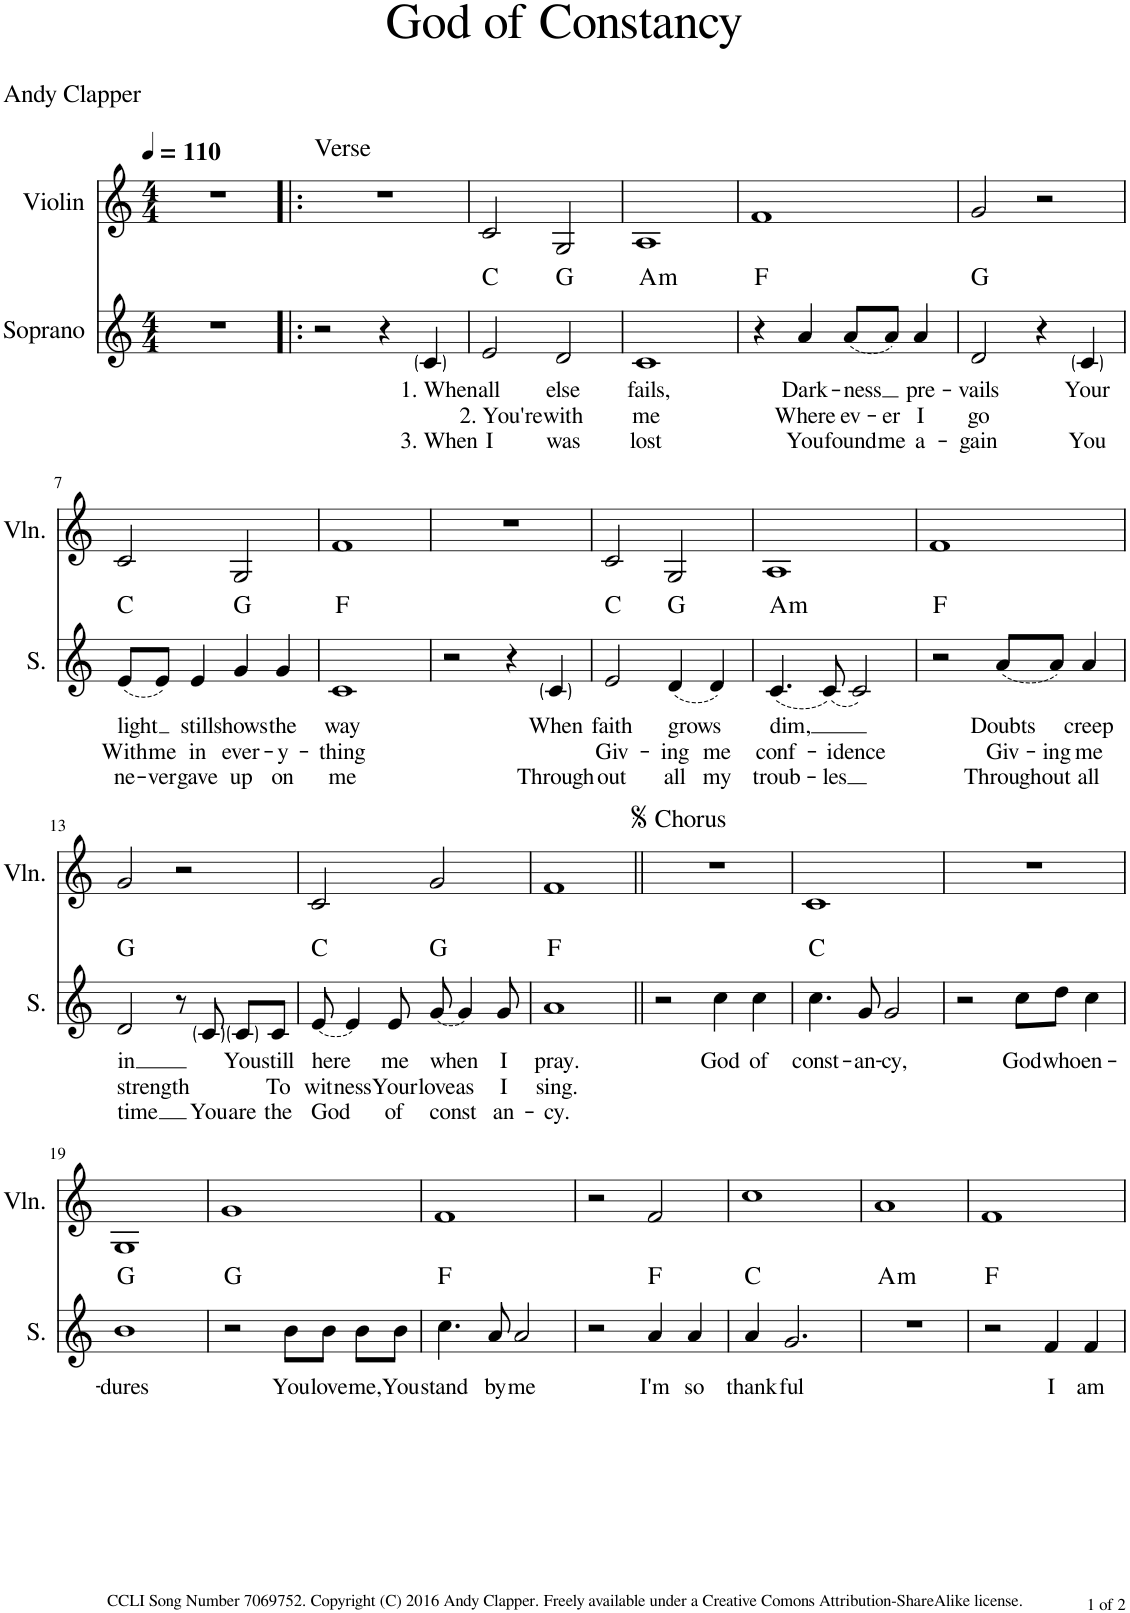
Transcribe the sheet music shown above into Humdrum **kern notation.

**kern	**text	**text	**text	**harte	**kern
*part2	*part2	*part2	*part2	*part2	*part1
*staff2	*staff2	*staff2	*staff2	*	*staff1
*I"Soprano	*	*	*	*	*I"Violin
*I'S.	*	*	*	*	*I'Vln.
*clefG2	*	*	*	*	*clefG2
*k[]	*	*	*	*	*k[]
*M4/4	*	*	*	*	*M4/4
*MM110	*	*	*	*	*MM110
=1	=1	=1	=1	=1	=1
1r	.	.	.	.	1r
=2!|:	=2!|:	=2!|:	=2!|:	=2!|:	=2!|:
!	!	!	!	!	!LO:TX:a:t=Verse
2r	.	.	.	.	1r
4r	.	.	.	.	.
!	!LO:LY:b	!	!LO:LY:b	!	!
4c/	1. When	.	3. When	.	.
=3	=3	=3	=3	=3	=3
!	!LO:LY:b	!LO:LY:b	!LO:LY:b	!	!
2e/	all	2. You're	I	C:maj	2c/
!	!LO:LY:b	!LO:LY:b	!LO:LY:b	!	!
2d/	else	with	was	G:maj	2G/
=4	=4	=4	=4	=4	=4
!	!LO:LY:b	!LO:LY:b	!LO:LY:b	!LO:H:kt=m	!
1c	fails,	me	lost	A:min	1A
=5	=5	=5	=5	=5	=5
4r	.	.	.	F:maj	1f
!	!LO:LY:b	!LO:LY:b	!LO:LY:b	!	!
4a/	Dark-	Where	You	.	.
!	!LO:LY:b	!LO:LY:b	!LO:LY:b	!	!
(8a/L	-ness	ev-	found	.	.
!	!	!LO:LY:b	!LO:LY:b	!	!
8a/J)	.	-er	me	.	.
!	!LO:LY:b	!LO:LY:b	!LO:LY:b	!	!
4a/	pre-	I	a-	.	.
=6	=6	=6	=6	=6	=6
!	!LO:LY:b	!LO:LY:b	!LO:LY:b	!	!
2d/	-vails	go	-gain	G:maj	2g/
4r	.	.	.	.	2r
!	!LO:LY:b	!	!LO:LY:b	!	!
4c/	Your	.	You	.	.
!!LO:LB:g=z
=7	=7	=7	=7	=7	=7
!	!LO:LY:b	!LO:LY:b	!LO:LY:b	!	!
(8e/L	light	With	ne-	C:maj	2c/
!	!	!LO:LY:b	!LO:LY:b	!	!
8e/J)	.	me	-ver	.	.
!	!LO:LY:b	!LO:LY:b	!LO:LY:b	!	!
4e/	still	in	gave	.	.
!	!LO:LY:b	!LO:LY:b	!LO:LY:b	!	!
4g/	shows	ever-	up	G:maj	2G/
!	!LO:LY:b	!LO:LY:b	!LO:LY:b	!	!
4g/	the	-y-	on	.	.
=8	=8	=8	=8	=8	=8
!	!LO:LY:b	!LO:LY:b	!LO:LY:b	!	!
1c	way	-thing	me	F:maj	1f
=9	=9	=9	=9	=9	=9
2r	.	.	.	.	1r
4r	.	.	.	.	.
!	!LO:LY:b	!	!LO:LY:b	!	!
4c/	When	.	Through-	.	.
=10	=10	=10	=10	=10	=10
!	!LO:LY:b	!LO:LY:b	!LO:LY:b	!	!
2e/	faith	Giv-	-out	C:maj	2c/
!	!LO:LY:b	!LO:LY:b	!LO:LY:b	!	!
(4d/	grows	-ing	all	G:maj	2G/
!	!	!LO:LY:b	!LO:LY:b	!	!
4d/)	.	me	my	.	.
=11	=11	=11	=11	=11	=11
!	!LO:LY:b	!LO:LY:b	!LO:LY:b	!LO:H:kt=m	!
(4.c/	dim,	conf-	troub-	A:min	1A
!	!	!LO:LY:b	!LO:LY:b	!	!
(8c/)	.	-i-	-les	.	.
!	!	!LO:LY:b	!	!	!
2c/)	.	-dence	.	.	.
=12	=12	=12	=12	=12	=12
2r	.	.	.	F:maj	1f
!	!LO:LY:b	!LO:LY:b	!LO:LY:b	!	!
(8a/L	Doubts	Giv-	Through-	.	.
!	!	!LO:LY:b	!LO:LY:b	!	!
8a/J)	.	-ing	-out	.	.
!	!LO:LY:b	!LO:LY:b	!LO:LY:b	!	!
4a/	creep	me	all	.	.
!!LO:LB:g=z
=13	=13	=13	=13	=13	=13
!	!LO:LY:b	!LO:LY:b	!LO:LY:b	!	!
2d/	in	strength	time	G:maj	2g/
8r	.	.	.	.	2r
!	!	!	!LO:LY:b	!	!
8c/	.	.	You	.	.
!	!LO:LY:b	!	!LO:LY:b	!	!
8c/L	You	.	are	.	.
!	!LO:LY:b	!LO:LY:b	!LO:LY:b	!	!
8c/J	still	To	the	.	.
=14	=14	=14	=14	=14	=14
!LO:T:dash	!LO:LY:b	!LO:LY:b	!LO:LY:b	!	!
[8e/	here	wit-	God	C:maj	2c/
!	!	!LO:LY:b	!	!	!
4e/]	.	-ness	.	.	.
!	!LO:LY:b	!LO:LY:b	!LO:LY:b	!	!
8e/	me	Your	of	.	.
!LO:T:dash	!LO:LY:b	!LO:LY:b	!LO:LY:b	!	!
[8g/	when	love	const	G:maj	2g/
!	!	!LO:LY:b	!	!	!
4g/]	.	as	.	.	.
!	!LO:LY:b	!LO:LY:b	!LO:LY:b	!	!
8g/	I	I	an-	.	.
=15	=15	=15	=15	=15	=15
!	!LO:LY:b	!LO:LY:b	!LO:LY:b	!	!
1a	pray.	sing.	-cy.	F:maj	1f
=16||	=16||	=16||	=16||	=16||	=16||
!	!	!	!	!	!LO:TX:a:t=Chorus
2r	.	.	.	.	1r
!	!LO:LY:b	!	!	!	!
4cc\	God	.	.	.	.
!	!LO:LY:b	!	!	!	!
4cc\	of	.	.	.	.
=17	=17	=17	=17	=17	=17
!	!LO:LY:b	!	!	!	!
4.cc\	const-	.	.	C:maj	1c
!	!LO:LY:b	!	!	!	!
8g/	-an-	.	.	.	.
!	!LO:LY:b	!	!	!	!
2g/	-cy,	.	.	.	.
=18	=18	=18	=18	=18	=18
2r	.	.	.	.	1r
!	!LO:LY:b	!	!	!	!
8cc\L	God	.	.	.	.
!	!LO:LY:b	!	!	!	!
8dd\J	who	.	.	.	.
!	!LO:LY:b	!	!	!	!
4cc\	en-	.	.	.	.
!!LO:LB:g=z
=19	=19	=19	=19	=19	=19
!	!LO:LY:b	!	!	!	!
1b	-dures	.	.	G:maj	1G
=20	=20	=20	=20	=20	=20
2r	.	.	.	G:maj	1g
!	!LO:LY:b	!	!	!	!
8b\L	You	.	.	.	.
!	!LO:LY:b	!	!	!	!
8b\J	love	.	.	.	.
!	!LO:LY:b	!	!	!	!
8b\L	me,	.	.	.	.
!	!LO:LY:b	!	!	!	!
8b\J	You	.	.	.	.
=21	=21	=21	=21	=21	=21
!	!LO:LY:b	!	!	!	!
4.cc\	stand	.	.	F:maj	1f
!	!LO:LY:b	!	!	!	!
8a/	by	.	.	.	.
!	!LO:LY:b	!	!	!	!
2a/	me	.	.	.	.
=22	=22	=22	=22	=22	=22
2r	.	.	.	.	2r
!	!LO:LY:b	!	!	!	!
4a/	I'm	.	.	F:maj	2f/
!	!LO:LY:b	!	!	!	!
4a/	so	.	.	.	.
=23	=23	=23	=23	=23	=23
!	!LO:LY:b	!	!	!	!
4a/	thank-	.	.	C:maj	1cc
!	!LO:LY:b	!	!	!	!
2.g/	-ful	.	.	.	.
=24	=24	=24	=24	=24	=24
!	!	!	!	!LO:H:kt=m	!
1r	.	.	.	A:min	1a
=25	=25	=25	=25	=25	=25
2r	.	.	.	F:maj	1f
!	!LO:LY:b	!	!	!	!
4f/	I	.	.	.	.
!	!LO:LY:b	!	!	!	!
4f/	am	.	.	.	.
=	=	=	=	=	=
*-	*-	*-	*-	*-	*-
